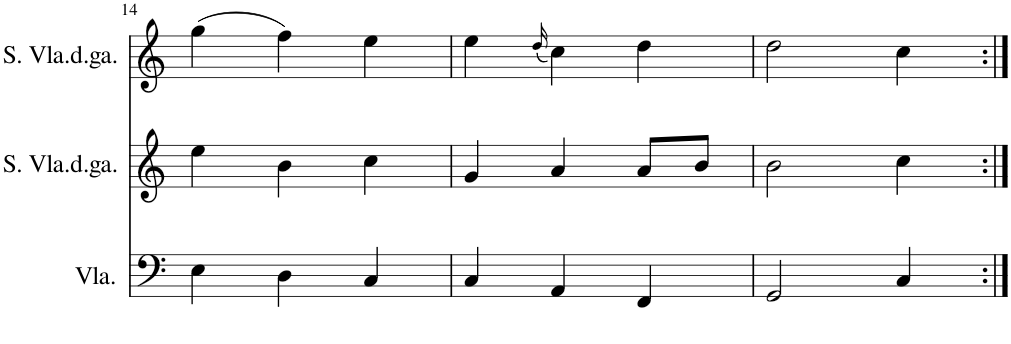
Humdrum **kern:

**kern	**kern	**kern
*part3	*part2	*part1
*staff3	*staff2	*staff1
*I"Viola da gamba	*I"Sopraan Viola da gamba	*I"Sopraan Viola da gamba
*I'Vla.	*I'S. Vla.d.ga.	*I'S. Vla.d.ga.
!!LO:PB:g=z
*clefF4	*clefG2	*clefG2
*k[]	*k[]	*k[]
*M3/4	*M3/4	*M3/4
=14	=14	=14
4E\	4ee\	(4gg\
4D\	4b\	4ff\)
4C/	4cc\	4ee\
=15	=15	=15
4C/	4g/	4ee\
.	.	(16qdd/
4AA/	4a/	4cc\)
4FF/	8a/L	4dd\
.	8b/J	.
=16	=16	=16
2GG/	2b\	2dd\
4C/	4cc\	4cc\
=:|!	=:|!	=:|!
*-	*-	*-
